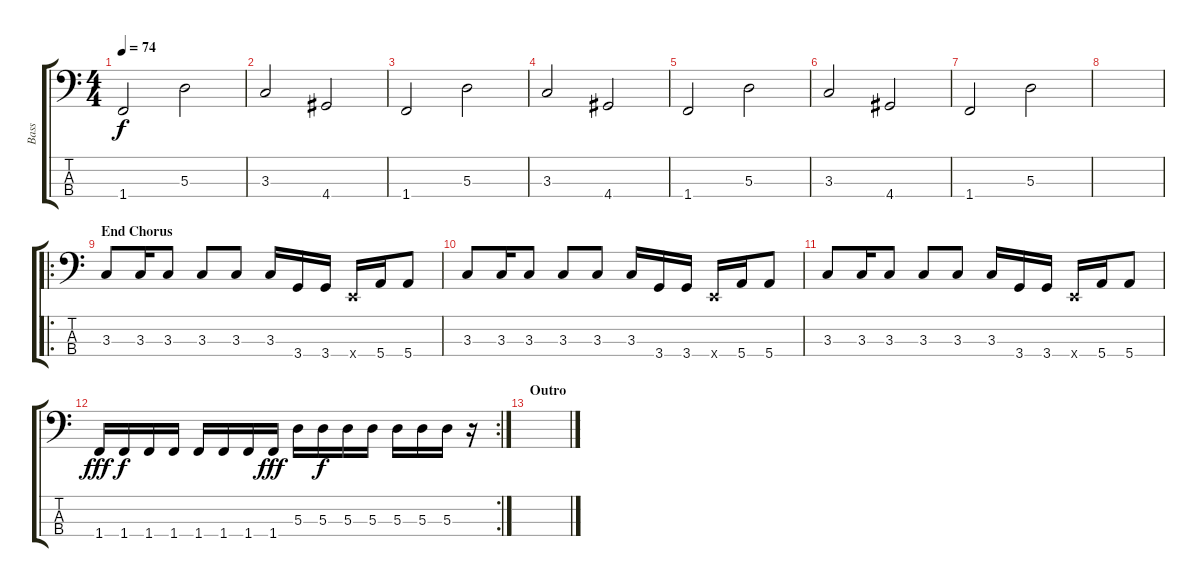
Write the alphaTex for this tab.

\track ("Bass" "Bass") {instrument electricbassfinger}
\staff {score tabs}
\tuning (G2 D2 A1 E1) {hide}
\ts (4 4)
\tempo 74
\clef f4
\ks c
1.4.2{dy f} 5.3.2 |
3.3.2 4.4.2 |
1.4.2 5.3.2 |
3.3.2 4.4.2 |
1.4.2 5.3.2 |
3.3.2 4.4.2 |
1.4.2 5.3.2 |
|
\ro
\section ("" "End Chorus")
3.3.8 3.3.16 3.3.8 3.3.8 3.3.8 3.3.16 3.4.16 3.4.16 0.4{x}.16 5.4.16 5.4.8 |
3.3.8 3.3.16 3.3.8 3.3.8 3.3.8 3.3.16 3.4.16 3.4.16 0.4{x}.16 5.4.16 5.4.8 |
3.3.8 3.3.16 3.3.8 3.3.8 3.3.8 3.3.16 3.4.16 3.4.16 0.4{x}.16 5.4.16 5.4.8 |
\rc 2
1.4.16{dy fff} 1.4.16{dy f} 1.4.16 1.4.16 1.4.16 1.4.16 1.4.16 1.4.16{dy fff} 5.3.16 5.3.16{dy f} 5.3.16 5.3.16 5.3.16 5.3.16 5.3.16 r.16 |
\section ("" "Outro")
